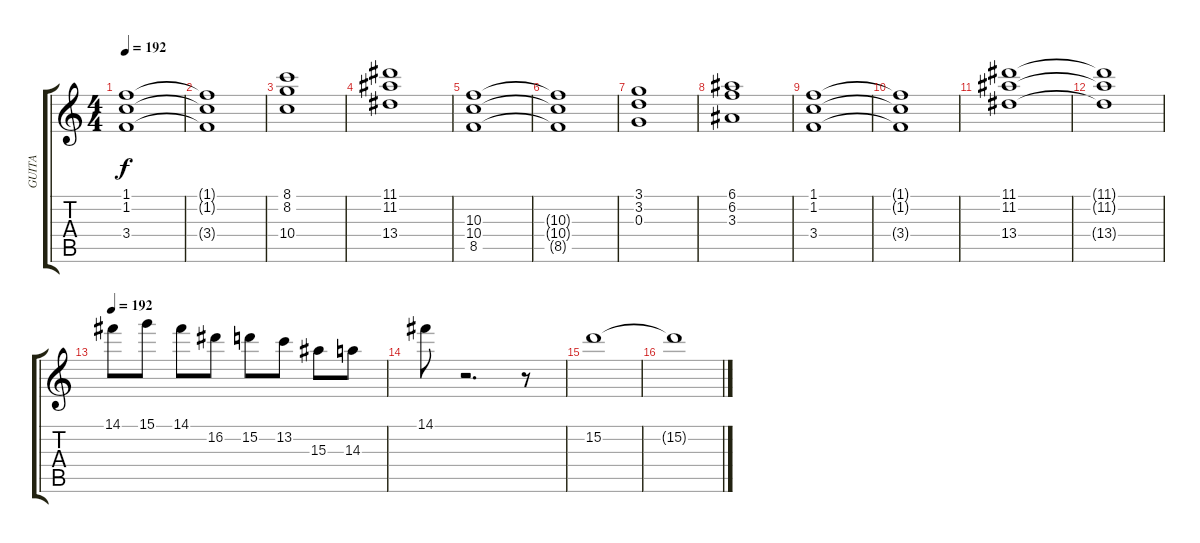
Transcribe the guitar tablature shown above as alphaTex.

\track ("     GUITAR" "     GUITA") {instrument distortionguitar}
\staff {score tabs}
\tuning (E4 B3 G3 D3 A2 E2) {hide}
\ts (4 4)
\tempo 192
\clef g2
\ks c
(1.1 1.2 3.4).1{dy f} |
(1.1{t} 1.2{t} 3.4{t}).1 |
(8.1 8.2 10.4).1 |
(11.1 11.2 13.4).1 |
(10.3 10.4 8.5).1 |
(10.3{t} 10.4{t} 8.5{t}).1 |
(3.1 3.2 0.3).1 |
(6.1 6.2 3.3).1 |
(1.1 1.2 3.4).1 |
(1.1{t} 1.2{t} 3.4{t}).1 |
(11.1 11.2 13.4).1 |
(11.1{t} 11.2{t} 13.4{t}).1 |
\tempo 192
14.1.8 15.1.8 14.1.8 16.2.8 15.2.8 13.2.8 15.3.8 14.3.8 |
14.1.8 r.2{d} r.8 |
15.2.1 |
15.2{t}.1
